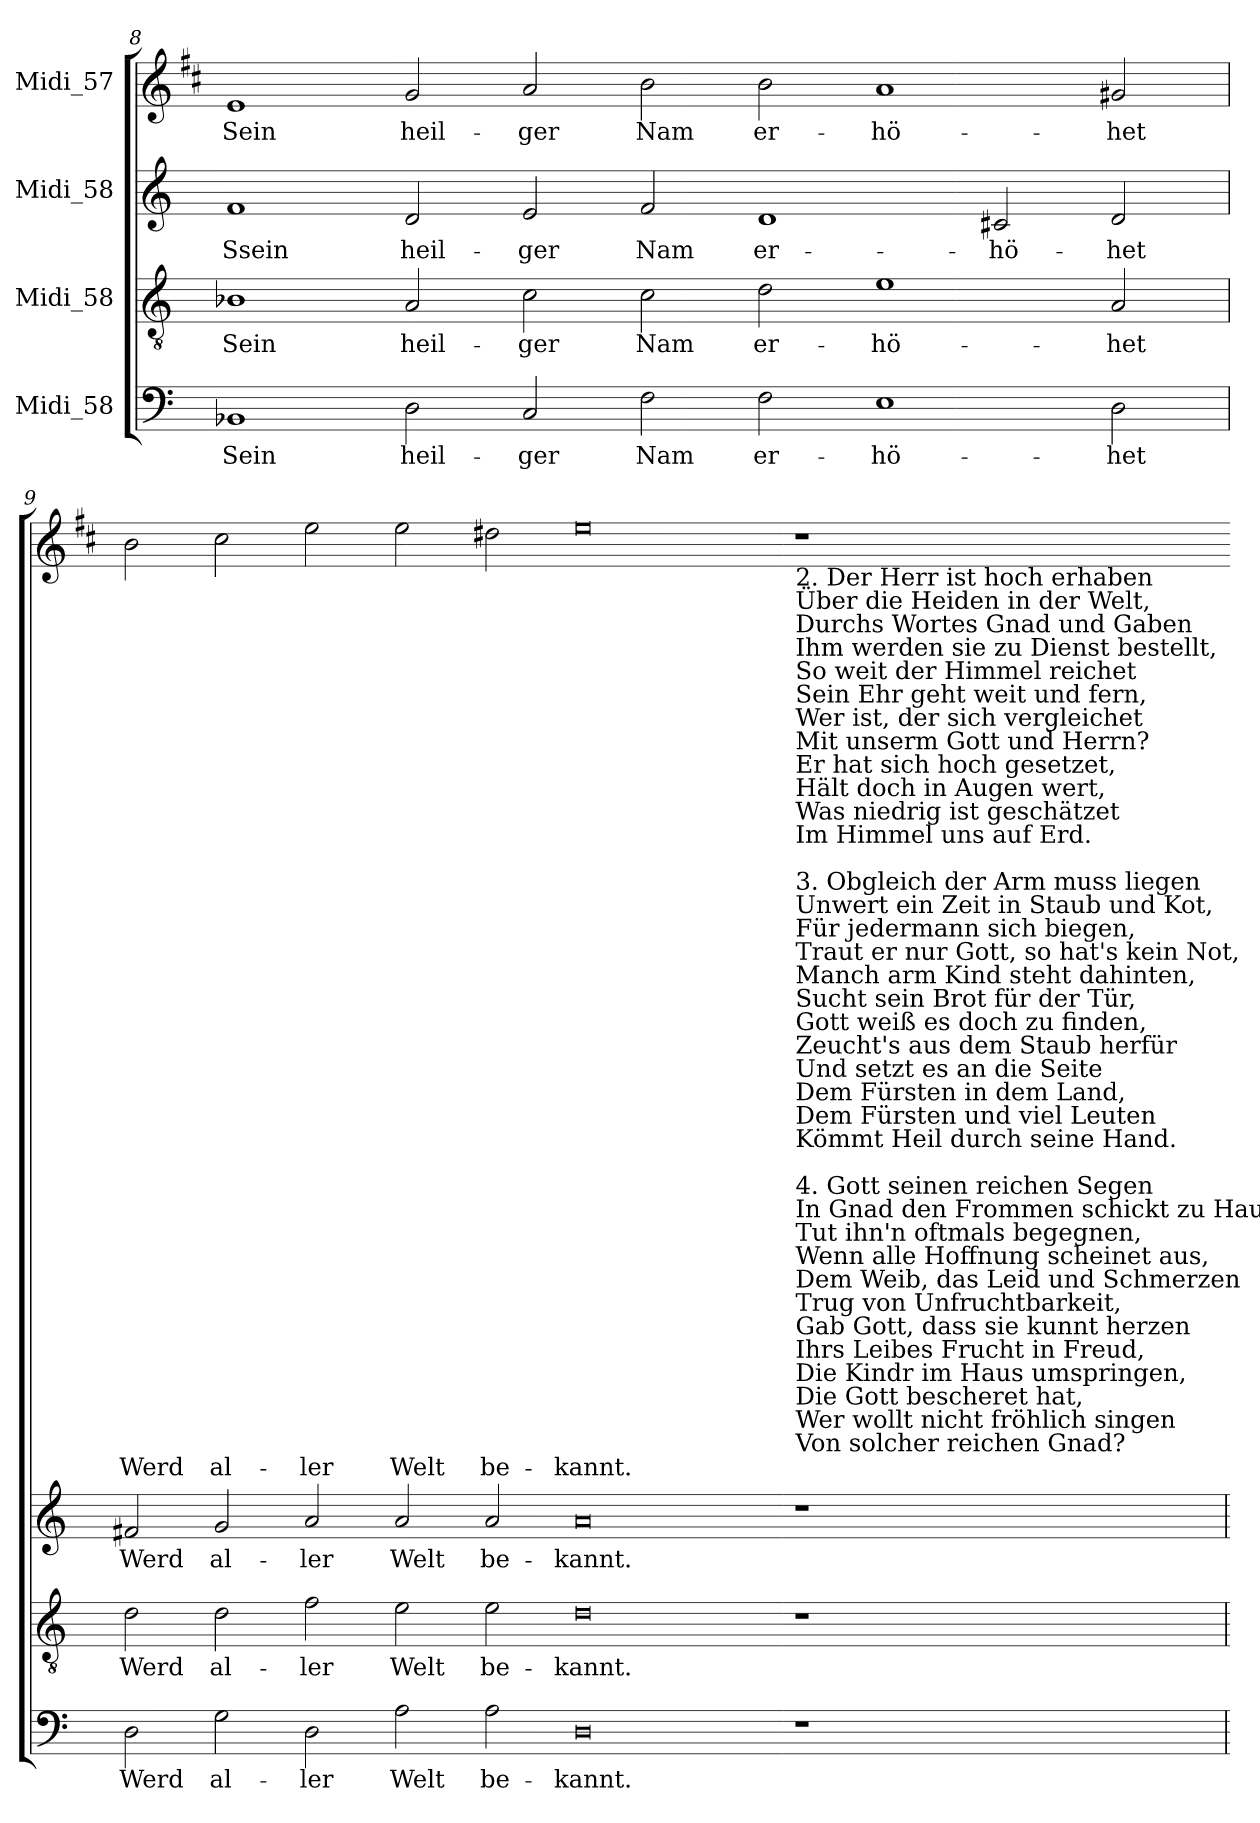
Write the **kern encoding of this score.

**kern	**text	**kern	**text	**kern	**text	**kern	**text
*part4	*part4	*part3	*part3	*part2	*part2	*part1	*part1
*staff4	*staff4	*staff3	*staff3	*staff2	*staff2	*staff1	*staff1
*I"Midi_58	*	*I"Midi_58	*	*I"Midi_58	*	*I"Midi_57	*
*clefF4	*	*clefGv2	*	*clefG2	*	*clefG2	*
*	*	*	*	*	*	*ITrd1c2	*
*k[]	*	*k[]	*	*k[]	*	*k[]	*
*C:	*	*C:	*	*C:	*	*C:	*
=8	=8	=8	=8	=8	=8	=8	=8
!	!LO:LY:b	!	!LO:LY:b	!	!LO:LY:b	!	!LO:LY:b
1BB-X	Sein	1B-X	Sein	1f	Ssein	1d	Sein
!	!LO:LY:b	!	!LO:LY:b	!	!LO:LY:b	!	!LO:LY:b
2D	heil-	2A	heil-	2d	heil-	2f	heil-
!	!LO:LY:b	!	!LO:LY:b	!	!LO:LY:b	!	!LO:LY:b
2C	-ger	2c	-ger	2e	-ger	2g	-ger
!	!LO:LY:b	!	!LO:LY:b	!	!LO:LY:b	!	!LO:LY:b
2F	Nam	2c	Nam	2f	Nam	2a	Nam
!	!LO:LY:b	!	!LO:LY:b	!	!LO:LY:b	!	!LO:LY:b
2F	er-	2d	er-	1d	er-	2a	er-
!	!LO:LY:b	!	!LO:LY:b	!	!	!	!LO:LY:b
1E	-hö-	1e	-hö-	.	.	1g	-hö-
!	!	!	!	!	!LO:LY:b	!	!
.	.	.	.	2c#X	-hö-	.	.
!	!LO:LY:b	!	!LO:LY:b	!	!LO:LY:b	!	!LO:LY:b
2D	-het	2A	-het	2d	-het	2f#X	-het
=9	=9	=9	=9	=9	=9	=9	=9
!	!LO:LY:b	!	!LO:LY:b	!	!LO:LY:b	!	!LO:LY:b
2D	Werd	2d	Werd	2f#X	Werd	2a	Werd
!	!LO:LY:b	!	!LO:LY:b	!	!LO:LY:b	!	!LO:LY:b
2G	al-	2d	al-	2g	al-	2b	al-
!	!LO:LY:b	!	!LO:LY:b	!	!LO:LY:b	!	!LO:LY:b
2D	-ler	2f	-ler	2a	-ler	2dd	-ler
!	!LO:LY:b	!	!LO:LY:b	!	!LO:LY:b	!	!LO:LY:b
2A	Welt	2e	Welt	2a	Welt	2dd	Welt
!	!LO:LY:b	!	!LO:LY:b	!	!LO:LY:b	!	!LO:LY:b
2A	be-	2e	be-	2a	be-	2cc#X	be-
!	!LO:LY:b	!	!LO:LY:b	!	!LO:LY:b	!	!LO:LY:b
0D	-kannt.	0d	-kannt.	0a	-kannt.	0dd	-kannt.
!!LO:LB:g=z
=10-	=10-	=10-	=10-	=10-	=10-	=10-	=10-
!	!	!	!	!	!	!LO:TX:b:t=2. Der Herr ist hoch erhaben\nÜber die Heiden in der Welt,\nDurchs Wortes Gnad und Gaben\nIhm werden sie zu Dienst bestellt,\nSo weit der Himmel reichet\nSein Ehr geht weit und fern,\nWer ist, der sich vergleichet\nMit unserm Gott und Herrn?\nEr hat sich hoch gesetzet,\nHält doch in Augen wert,\nWas niedrig ist geschätzet\nIm Himmel uns auf Erd.\n\n3. Obgleich der Arm muss liegen\nUnwert ein Zeit in Staub und Kot,\nFür jedermann sich biegen,\nTraut er nur Gott, so hat's kein Not,\nManch arm Kind steht dahinten,\nSucht sein Brot für der Tür,\nGott weiß es doch zu finden,\nZeucht's aus dem Staub herfür\nUnd setzt es an die Seite\nDem Fürsten in dem Land,\nDem Fürsten und viel Leuten\nKömmt Heil durch seine Hand.\n\n4. Gott seinen reichen Segen\nIn Gnad den Frommen schickt zu Haus,\nTut ihn'n oftmals begegnen,\nWenn alle Hoffnung scheinet aus,\nDem Weib, das Leid und Schmerzen\nTrug von Unfruchtbarkeit,\nGab Gott, dass sie kunnt herzen\nIhrs Leibes Frucht in Freud,\nDie Kindr im Haus umspringen,\nDie Gott bescheret hat,\nWer wollt nicht fröhlich singen\nVon solcher reichen Gnad?	!
1r	.	1r	.	1r	.	1r	.
=	=-	=	=-	=	=-	=-	=-
*-	*-	*-	*-	*-	*-	*-	*-
